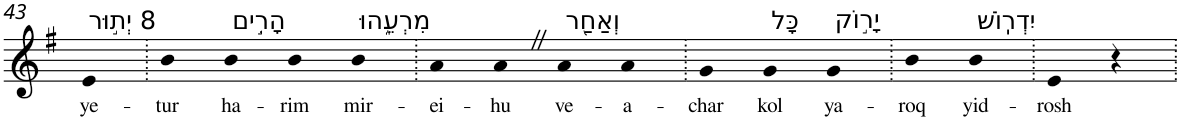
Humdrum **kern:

**kern	**text
*part1	*part1
*staff1	*staff1
*I"Piano	*
*I'Pno	*
!!LO:PB:g=z
*clefG2	*
*k[f#]	*
*G:	*
=43	=43
!LO:TX:a:t=8 יְת֣וּר	!
!	!LO:LY:b
4e	ye-
=44.	=44.
!	!LO:LY:b
4b	-tur
!LO:TX:a:t=הָרִ֣ים	!
!	!LO:LY:b
4b	ha-
!	!LO:LY:b
4b	-rim
!LO:TX:a:t=מִרְעֵ֑הוּ	!
!	!LO:LY:b
4b	mir-
=45.	=45.
!	!LO:LY:b
4a	-ei-
!	!LO:LY:b
4aZ	-hu
!LO:TX:a:t=וְאַחַ֖ר	!
!	!LO:LY:b
4a	ve-
!	!LO:LY:b
4a	-a-
=46.	=46.
!	!LO:LY:b
4g	-char
!LO:TX:a:t=כָּל	!
!	!LO:LY:b
4g	kol
!LO:TX:a:t=יָר֣וֹק	!
!	!LO:LY:b
4g	ya-
=47.	=47.
!	!LO:LY:b
4b	-roq
!LO:TX:a:t=יִדְרֽוֹשׁ	!
!	!LO:LY:b
4b	yid-
=48.	=48.
!	!LO:LY:b
4e	-rosh
4r	.
=.	=.
*-	*-
